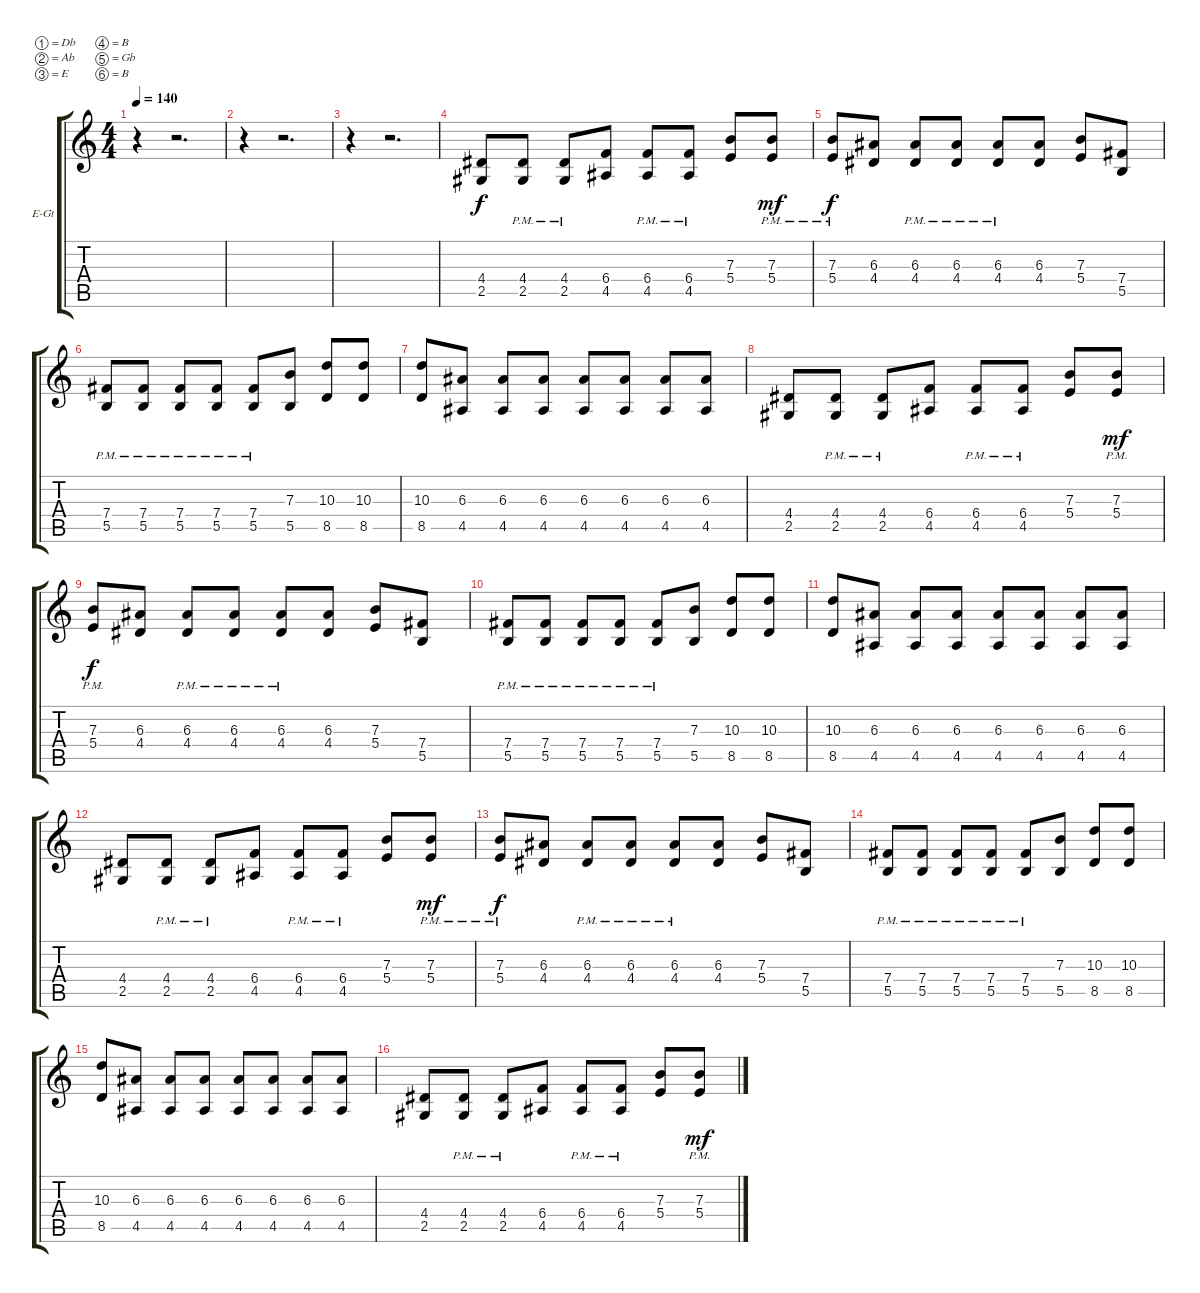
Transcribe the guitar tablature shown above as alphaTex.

\bracketExtendMode groupsimilarinstruments
\firstSystemTrackNameOrientation horizontal
\otherSystemsTrackNameOrientation horizontal
\track ("Mick Thompson" "E-Gt") {instrument distortionguitar}
\staff {score tabs}
\tuning (Db4 Ab3 E3 B2 Gb2 B1)
\ts (4 4)
\tempo 140
\clef g2
\ks c
r.4{dy f instrument distortionguitar} r.2{d} |
r.4 r.2{d} |
r.4 r.2{d} |
(4.4 2.5).8 (4.4{pm} 2.5{pm}).8 (4.4{pm} 2.5{pm}).8 (6.4 4.5).8 (6.4{pm} 4.5{pm}).8 (6.4{pm} 4.5{pm}).8 (7.3 5.4).8 (5.4 7.3{pm}).8{dy mf} |
(5.4 7.3{pm}).8{dy f} (6.3 4.4).8 (6.3{pm} 4.4{pm}).8 (6.3{pm} 4.4{pm}).8 (4.4{pm} 6.3{pm}).8 (4.4 6.3).8 (7.3 5.4).8 (7.4 5.5).8 |
(7.4 5.5{pm}).8 (7.4 5.5{pm}).8 (7.4 5.5{pm}).8 (7.4 5.5{pm}).8 (7.4 5.5{pm}).8 (5.5 7.3).8 (8.5 10.3).8 (8.5 10.3).8 |
(8.5 10.3).8 (4.5 6.3).8 (4.5 6.3).8 (4.5 6.3).8 (4.5 6.3).8 (4.5 6.3).8 (4.5 6.3).8 (4.5 6.3).8 |
(4.4 2.5).8 (4.4{pm} 2.5{pm}).8 (4.4{pm} 2.5{pm}).8 (6.4 4.5).8 (6.4{pm} 4.5{pm}).8 (6.4{pm} 4.5{pm}).8 (7.3 5.4).8 (5.4 7.3{pm}).8{dy mf} |
(5.4 7.3{pm}).8{dy f} (6.3 4.4).8 (6.3{pm} 4.4{pm}).8 (6.3{pm} 4.4{pm}).8 (4.4{pm} 6.3{pm}).8 (4.4 6.3).8 (7.3 5.4).8 (7.4 5.5).8 |
(7.4 5.5{pm}).8 (7.4 5.5{pm}).8 (7.4 5.5{pm}).8 (7.4 5.5{pm}).8 (7.4 5.5{pm}).8 (5.5 7.3).8 (8.5 10.3).8 (8.5 10.3).8 |
(8.5 10.3).8 (4.5 6.3).8 (4.5 6.3).8 (4.5 6.3).8 (4.5 6.3).8 (4.5 6.3).8 (4.5 6.3).8 (4.5 6.3).8 |
(4.4 2.5).8 (4.4{pm} 2.5{pm}).8 (4.4{pm} 2.5{pm}).8 (6.4 4.5).8 (6.4{pm} 4.5{pm}).8 (6.4{pm} 4.5{pm}).8 (7.3 5.4).8 (5.4 7.3{pm}).8{dy mf} |
(5.4 7.3{pm}).8{dy f} (6.3 4.4).8 (6.3{pm} 4.4{pm}).8 (6.3{pm} 4.4{pm}).8 (4.4{pm} 6.3{pm}).8 (4.4 6.3).8 (7.3 5.4).8 (7.4 5.5).8 |
(7.4 5.5{pm}).8 (7.4 5.5{pm}).8 (7.4 5.5{pm}).8 (7.4 5.5{pm}).8 (7.4 5.5{pm}).8 (5.5 7.3).8 (8.5 10.3).8 (8.5 10.3).8 |
(8.5 10.3).8 (4.5 6.3).8 (4.5 6.3).8 (4.5 6.3).8 (4.5 6.3).8 (4.5 6.3).8 (4.5 6.3).8 (4.5 6.3).8 |
(4.4 2.5).8 (4.4{pm} 2.5{pm}).8 (4.4{pm} 2.5{pm}).8 (6.4 4.5).8 (6.4{pm} 4.5{pm}).8 (6.4{pm} 4.5{pm}).8 (7.3 5.4).8 (5.4 7.3{pm}).8{dy mf}
